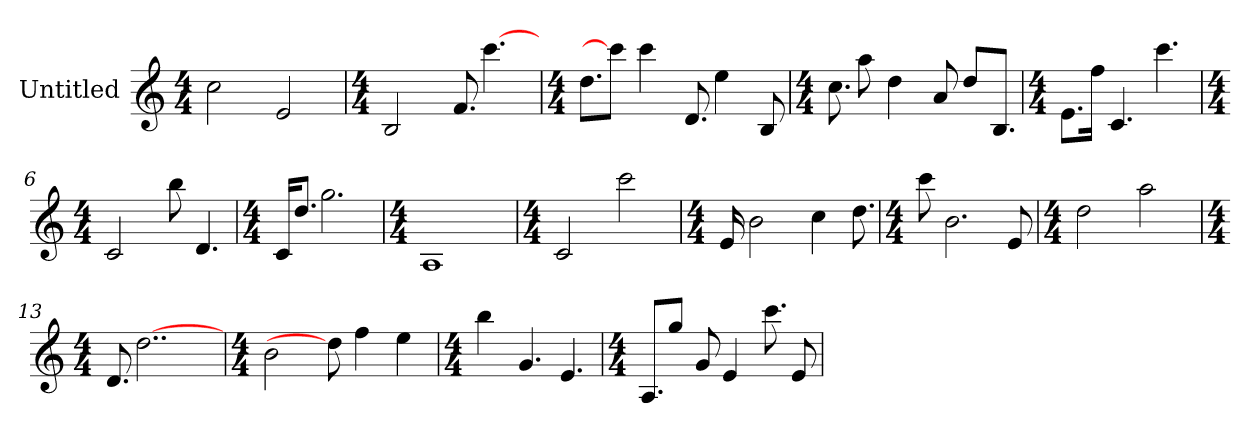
**kern
*part1
*staff1
*I"Untitled
*k[]
*C:
*M4/4
=1
2cc
2e
=2
*k[]
*C:
*M4/4
2B
!LO:N:vis=8.
8f
[4.ccc
=3
*k[]
*C:
*M4/4
!LO:N:vis=8.
8ddL
8cccJ]
4ccc
!LO:N:vis=8.
8d
4ee
8B
=4
*k[]
*C:
*M4/4
!LO:N:vis=8.
8cc
8aa
4dd
8a
8ddL
!LO:N:vis=8.
8BJ
=5
*k[]
*C:
*M4/4
!LO:N:vis=8.
8eL
16ffJk
!LO:N:vis=4.
4c
!LO:N:vis=4.
4ccc
=6
*k[]
*C:
*M4/4
2c
8bb
!LO:N:vis=4.
4d
=7
*k[]
*C:
*M4/4
16cKL
!LO:N:vis=8.
8ddJ
!LO:N:vis=2.
2gg
=8
*k[]
*C:
*M4/4
1A
=9
*k[]
*C:
*M4/4
2c
2ccc
=10
*k[]
*C:
*M4/4
16e
2b
4cc
!LO:N:vis=8.
8dd
=11
*k[]
*C:
*M4/4
8ccc
!LO:N:vis=2.
2b
8e
=12
*k[]
*C:
*M4/4
2dd
2aa
=13
*k[]
*C:
*M4/4
!LO:N:vis=8.
8d
[2..dd
=14
*k[]
*C:
*M4/4
2b
8dd]
4ff
4ee
=15
*k[]
*C:
*M4/4
4bb
!LO:N:vis=4.
4g
!LO:N:vis=4.
4e
=16
*k[]
*C:
*M4/4
!LO:N:vis=8.
8AL
8ggJ
8g
4e
!LO:N:vis=8.
8ccc
8e
=
*-
